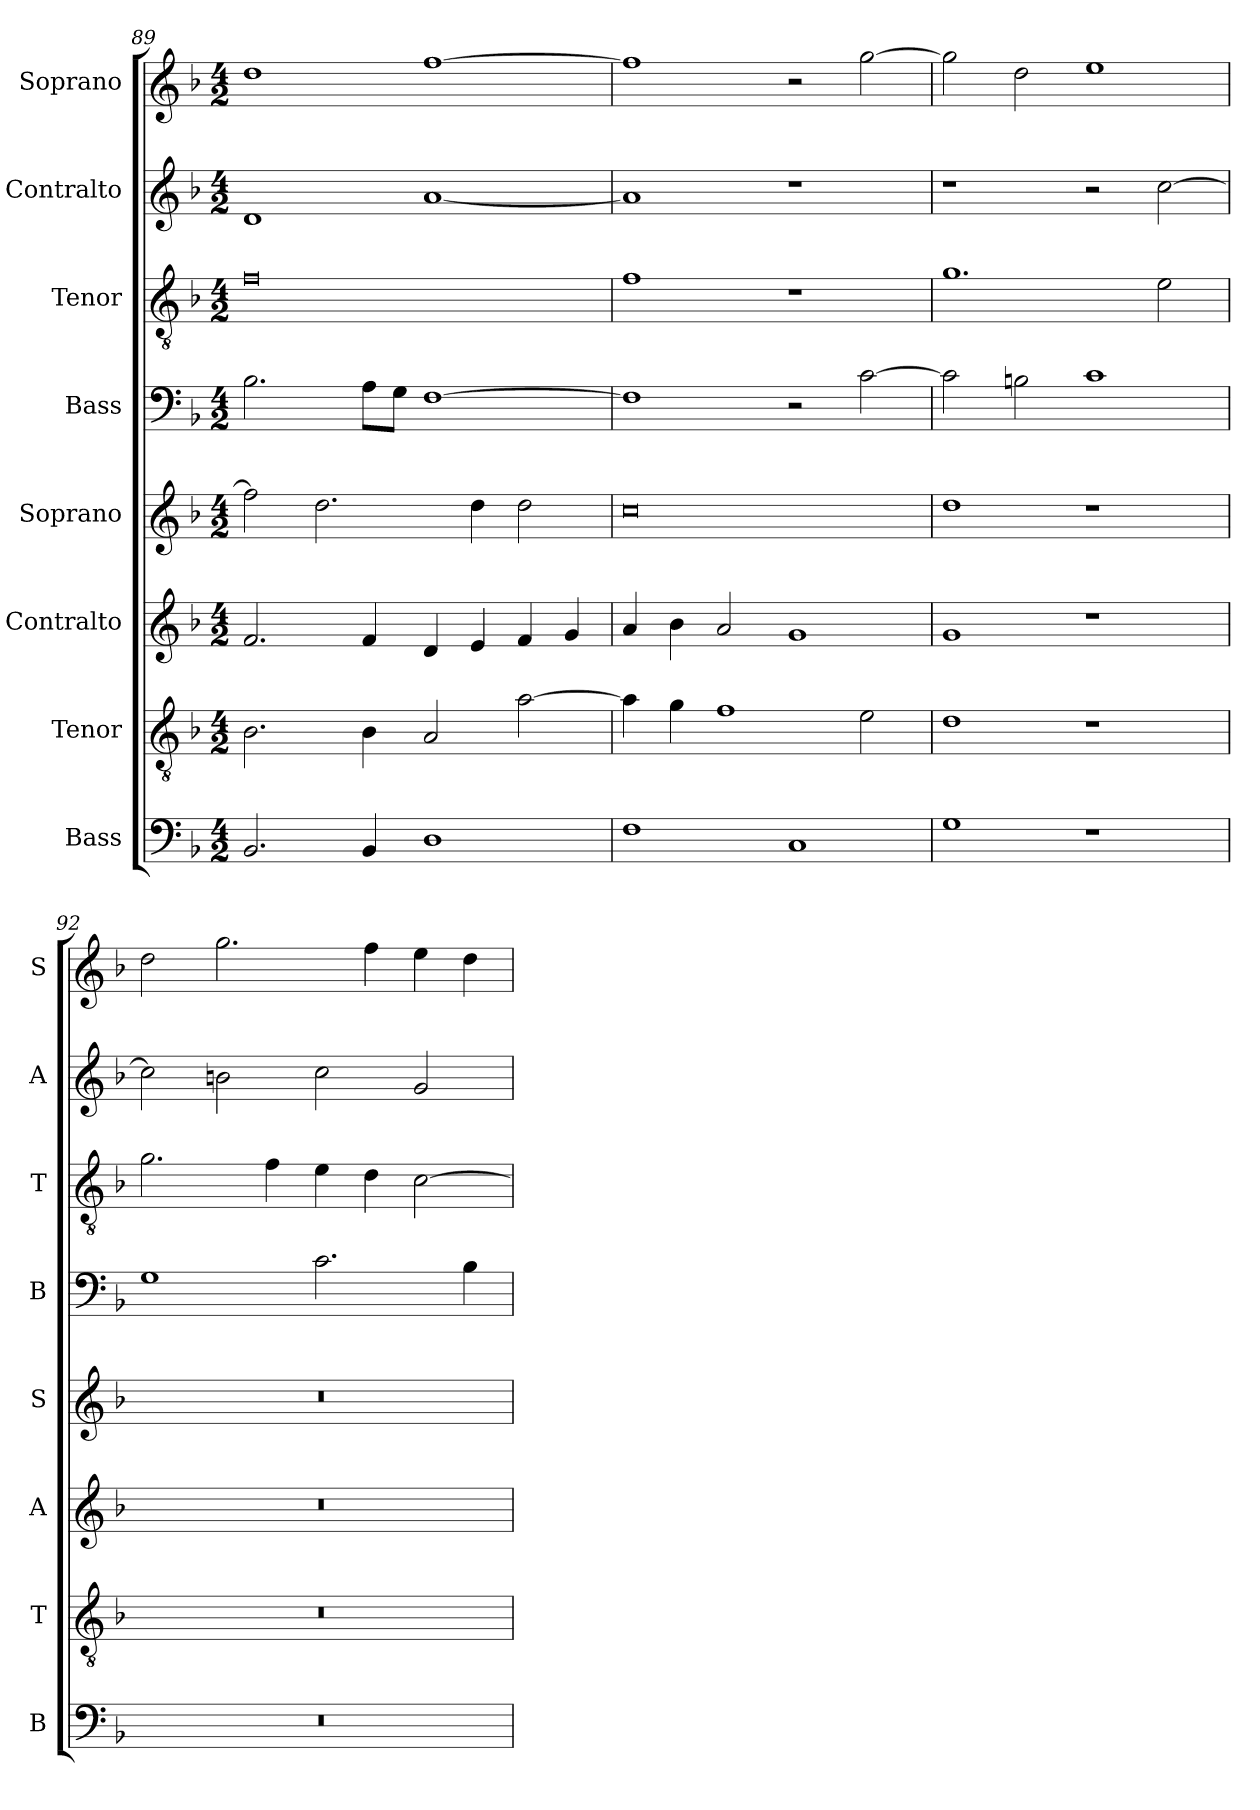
**kern	**kern	**kern	**kern	**kern	**kern	**kern	**kern
*part8	*part7	*part6	*part5	*part4	*part3	*part2	*part1
*staff8	*staff7	*staff6	*staff5	*staff4	*staff3	*staff2	*staff1
*I"Bass	*I"Tenor	*I"Contralto	*I"Soprano	*I"Bass	*I"Tenor	*I"Contralto	*I"Soprano
*I'B	*I'T	*I'A	*I'S	*I'B	*I'T	*I'A	*I'S
*clefF4	*clefGv2	*clefG2	*clefG2	*clefF4	*clefGv2	*clefG2	*clefG2
*k[b-]	*k[b-]	*k[b-]	*k[b-]	*k[b-]	*k[b-]	*k[b-]	*k[b-]
*G:dor	*G:dor	*G:dor	*G:dor	*G:dor	*G:dor	*G:dor	*G:dor
*M4/2	*M4/2	*M4/2	*M4/2	*M4/2	*M4/2	*M4/2	*M4/2
=89	=89	=89	=89	=89	=89	=89	=89
2.BB-	2.B-	2.f	2ff]	2.B-	0f	1d	1dd
.	.	.	2.dd	.	.	.	.
4BB-	4B-	4f	.	8A\L	.	.	.
.	.	.	.	8G\J	.	.	.
1D	2A	4d	.	[1F	.	[1a	[1ff
.	.	4e	4dd	.	.	.	.
.	[2a	4f	2dd	.	.	.	.
.	.	4g	.	.	.	.	.
=90	=90	=90	=90	=90	=90	=90	=90
1F	4a]	4a	0cc	1F]	1f	1a]	1ff]
.	4g	4b-	.	.	.	.	.
.	1f	2a	.	.	.	.	.
1C	.	1g	.	2r	1r	1r	2r
.	2e	.	.	[2c	.	.	[2gg
=91	=91	=91	=91	=91	=91	=91	=91
1G	1d	1g	1dd	2c]	1.g	1r	2gg]
.	.	.	.	2Bn	.	.	2dd
1r	1r	1r	1r	1c	.	2r	1ee
.	.	.	.	.	2e	[2cc	.
=92	=92	=92	=92	=92	=92	=92	=92
0r	0r	0r	0r	1G	2.g	2cc]	2dd
.	.	.	.	.	.	2bn	2.gg
.	.	.	.	.	4f	.	.
.	.	.	.	2.c	4e	2cc	.
.	.	.	.	.	4d	.	4ff
.	.	.	.	.	[2c	2g	4ee
.	.	.	.	4B-	.	.	4dd
=	=	=	=	=	=	=	=
*-	*-	*-	*-	*-	*-	*-	*-
